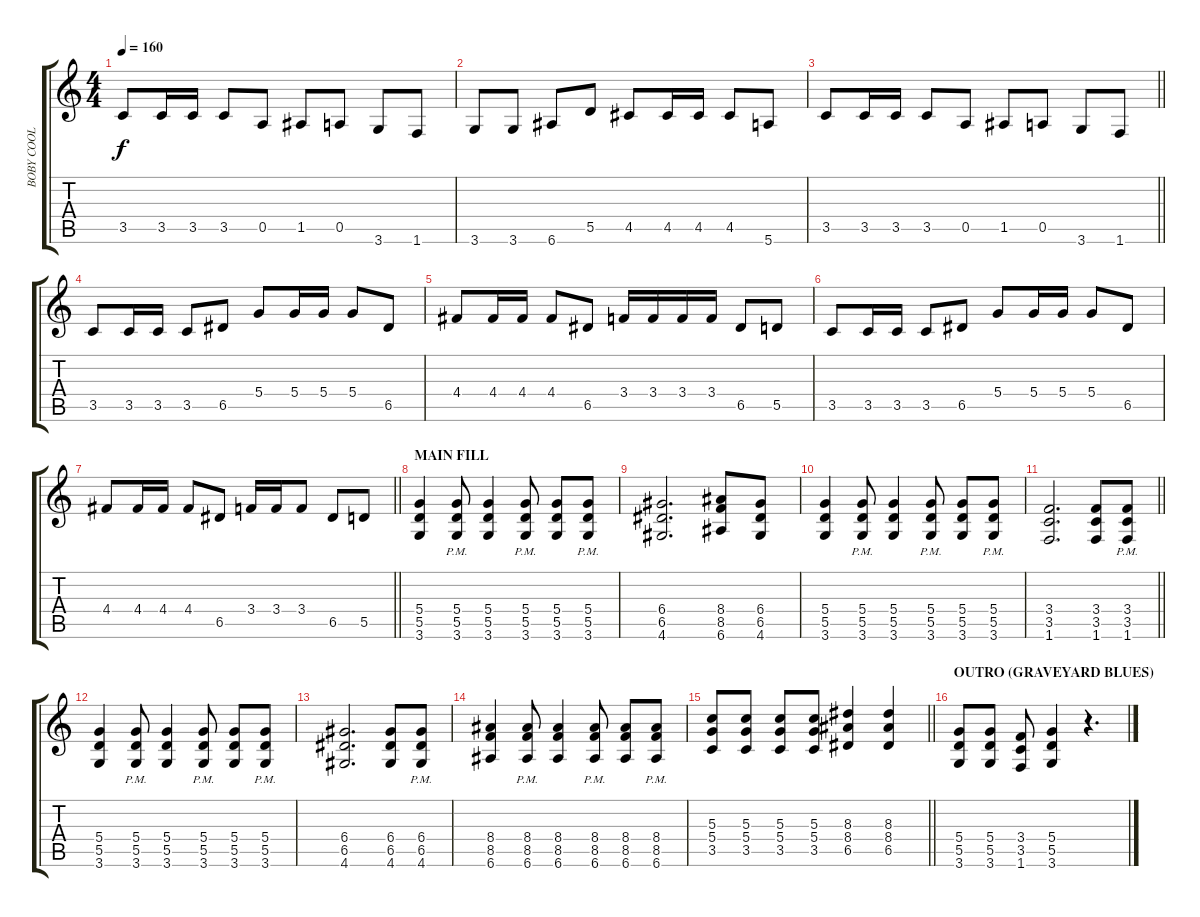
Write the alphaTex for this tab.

\track ("BOBY COOL (2nd-distortion)" "BOBY COOL ") {instrument distortionguitar}
\staff {score tabs}
\tuning (E4 B3 G3 D3 A2 E2) {hide}
\ts (4 4)
\tempo 160
\clef g2
\ks c
3.5.8{dy f} 3.5.16 3.5.16 3.5.8 0.5.8 1.5.8 0.5.8 3.6.8 1.6.8 |
3.6.8 3.6.8 6.6.8 5.5.8 4.5.8 4.5.16 4.5.16 4.5.8 5.6.8 |
\barLineRight lightlight
3.5.8 3.5.16 3.5.16 3.5.8 0.5.8 1.5.8 0.5.8 3.6.8 1.6.8 |
3.5.8 3.5.16 3.5.16 3.5.8 6.5.8 5.4.8 5.4.16 5.4.16 5.4.8 6.5.8 |
4.4.8 4.4.16 4.4.16 4.4.8 6.5.8 3.4.16 3.4.16 3.4.16 3.4.16 6.5.8 5.5.8 |
3.5.8 3.5.16 3.5.16 3.5.8 6.5.8 5.4.8 5.4.16 5.4.16 5.4.8 6.5.8 |
\barLineRight lightlight
4.4.8 4.4.16 4.4.16 4.4.8 6.5.8 3.4.16 3.4.16 3.4.8 6.5.8 5.5.8 |
\section ("" "MAIN FILL")
(5.4 5.5 3.6).4 (5.4{pm} 5.5{pm} 3.6{pm}).8 (5.4 5.5 3.6).4 (5.4{pm} 5.5{pm} 3.6{pm}).8 (5.4 5.5 3.6).8 (5.4{pm} 5.5{pm} 3.6{pm}).8 |
(6.4 6.5 4.6).2{d} (8.4 8.5 6.6).8 (6.4 6.5 4.6).8 |
(5.4 5.5 3.6).4 (5.4{pm} 5.5{pm} 3.6{pm}).8 (5.4 5.5 3.6).4 (5.4{pm} 5.5{pm} 3.6{pm}).8 (5.4 5.5 3.6).8 (5.4{pm} 5.5{pm} 3.6{pm}).8 |
\barLineRight lightlight
(3.4 3.5 1.6).2{d} (3.4 3.5 1.6).8 (3.4{pm} 3.5{pm} 1.6{pm}).8 |
(5.4 5.5 3.6).4 (5.4{pm} 5.5{pm} 3.6{pm}).8 (5.4 5.5 3.6).4 (5.4{pm} 5.5{pm} 3.6{pm}).8 (5.4 5.5 3.6).8 (5.4{pm} 5.5{pm} 3.6{pm}).8 |
(6.4 6.5 4.6).2{d} (6.4 6.5 4.6).8 (6.4{pm} 6.5{pm} 4.6{pm}).8 |
(8.4 8.5 6.6).4 (8.4{pm} 8.5{pm} 6.6{pm}).8 (8.4 8.5 6.6).4 (8.4{pm} 8.5{pm} 6.6{pm}).8 (8.4 8.5 6.6).8 (8.4{pm} 8.5{pm} 6.6{pm}).8 |
\barLineRight lightlight
(5.3 5.4 3.5).8 (5.3 5.4 3.5).8 (5.3 5.4 3.5).8 (5.3 5.4 3.5).8 (8.3 8.4 6.5).4 (8.3 8.4 6.5).4 |
\section ("" "OUTRO (GRAVEYARD BLUES)")
(5.4 5.5 3.6).8 (5.4 5.5 3.6).8 (3.4 3.5 1.6).8 (5.4 5.5 3.6).4 r.4{d}
